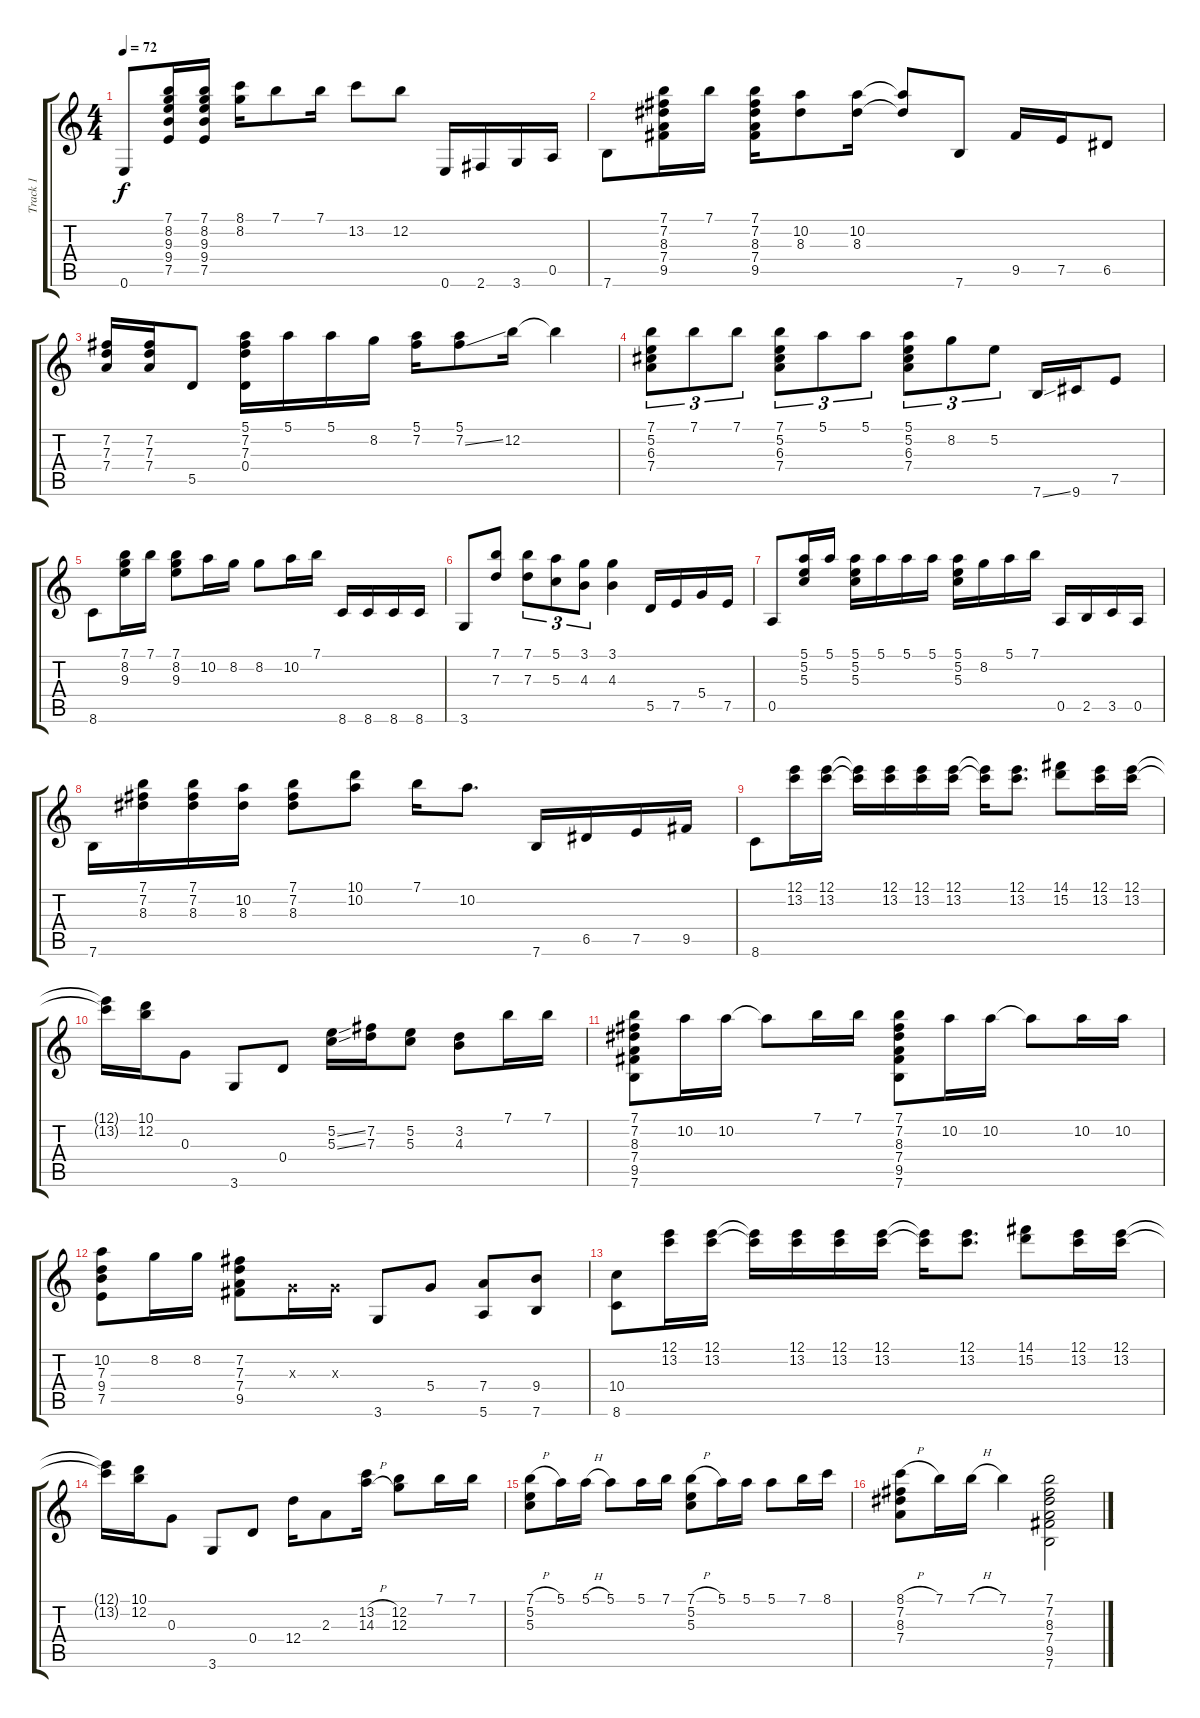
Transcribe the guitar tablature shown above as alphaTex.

\track ("Track 1" "Track 1") {instrument electricguitarclean}
\staff {score tabs}
\tuning (E4 B3 G3 D3 A2 E2) {hide}
\ts (4 4)
\tempo 72
\clef g2
\ks c
0.6.8{dy f} (7.1 8.2 9.3 9.4 7.5).16 (7.1 8.2 9.3 9.4 7.5).16 (8.1 8.2).16 7.1.8 7.1.16 13.2.8 12.2.8 0.6.16 2.6.16 3.6.16 0.5.16 |
7.6.8 (7.1 7.2 8.3 7.4 9.5).16 7.1.16 (7.1 7.2 8.3 7.4 9.5).16 (10.2 8.3).8 (10.2 8.3).16 (10.2{t} 8.3{t}).8 7.6.8 9.5.16 7.5.16 6.5.8 |
(7.2 7.3 7.4).16 (7.2 7.3 7.4).16 5.5.8 (5.1 7.2 7.3 0.4).16 5.1.16 5.1.16 8.2.16 (5.1 7.2).16 (5.1 7.2{ss}).8 12.2.16 12.2{t}.4 |
(7.1 5.2 6.3 7.4).8{tu (3 2)} 7.1.8{tu (3 2)} 7.1.8{tu (3 2)} (7.1 5.2 6.3 7.4).8{tu (3 2)} 5.1.8{tu (3 2)} 5.1.8{tu (3 2)} (5.1 5.2 6.3 7.4).8{tu (3 2)} 8.2.8{tu (3 2)} 5.2.8{tu (3 2)} 7.6{ss}.16 9.6.16 7.5.8 |
8.6.8 (7.1 8.2 9.3).16 7.1.16 (7.1 8.2 9.3).8 10.2.16 8.2.16 8.2.8 10.2.16 7.1.16 8.6.16 8.6.16 8.6.16 8.6.16 |
3.6.8 (7.1 7.3).8 (7.1 7.3).8{tu (3 2)} (5.1 5.3).8{tu (3 2)} (3.1 4.3).8{tu (3 2)} (3.1 4.3).4 5.5.16 7.5.16 5.4.16 7.5.16 |
0.5.8 (5.1 5.2 5.3).16 5.1.16 (5.1 5.2 5.3).16 5.1.16 5.1.16 5.1.16 (5.1 5.2 5.3).16 8.2.16 5.1.16 7.1.16 0.5.16 2.5.16 3.5.16 0.5.16 |
7.6.16 (7.1 7.2 8.3).16 (7.1 7.2 8.3).16 (10.2 8.3).16 (7.1 7.2 8.3).8 (10.1 10.2).8 7.1.16 10.2.8{d} 7.6.16 6.5.16 7.5.16 9.5.16 |
8.6.8 (12.1 13.2).16 (12.1 13.2).16 (12.1{t} 13.2{t}).16 (12.1 13.2).16 (12.1 13.2).16 (12.1 13.2).16 (12.1{t} 13.2{t}).16 (12.1 13.2).8{d} (14.1 15.2).8 (12.1 13.2).16 (12.1 13.2).16 |
(12.1{t} 13.2{t}).16 (10.1 12.2).16 0.3.8 3.6.8 0.4.8 (5.2{ss} 5.3{ss}).16 (7.2 7.3).16 (5.2 5.3).8 (3.2 4.3).8 7.1.16 7.1.16 |
(7.1 7.2 8.3 7.4 9.5 7.6).8 10.2.16 10.2.16 10.2{t}.8 7.1.16 7.1.16 (7.1 7.2 8.3 7.4 9.5 7.6).8 10.2.16 10.2.16 10.2{t}.8 10.2.16 10.2.16 |
(10.2 7.3 9.4 7.5).8 8.2.16 8.2.16 (7.2 7.3 7.4 9.5).8 0.3{x}.16 0.3{x}.16 3.6.8 5.4.8 (7.4 5.6).8 (9.4 7.6).8 |
(10.4 8.6).8 (12.1 13.2).16 (12.1 13.2).16 (12.1{t} 13.2{t}).16 (12.1 13.2).16 (12.1 13.2).16 (12.1 13.2).16 (12.1{t} 13.2{t}).16 (12.1 13.2).8{d} (14.1 15.2).8 (12.1 13.2).16 (12.1 13.2).16 |
(12.1{t} 13.2{t}).16 (10.1 12.2).16 0.3.8 3.6.8 0.4.8 12.4.16 2.3.8 (13.2{h} 14.3{h}).16 (12.2 12.3).8 7.1.16 7.1.16 |
(7.1{h} 5.2 5.3).8 5.1.16 5.1{h}.16 5.1.8 5.1.16 7.1.16 (7.1{h} 5.2 5.3).8 5.1.16 5.1.16 5.1.8 7.1.16 8.1.16 |
(8.1{h} 7.2 8.3 7.4).8 7.1.16 7.1{h}.16 7.1.4 (7.1 7.2 8.3 7.4 9.5 7.6).2
